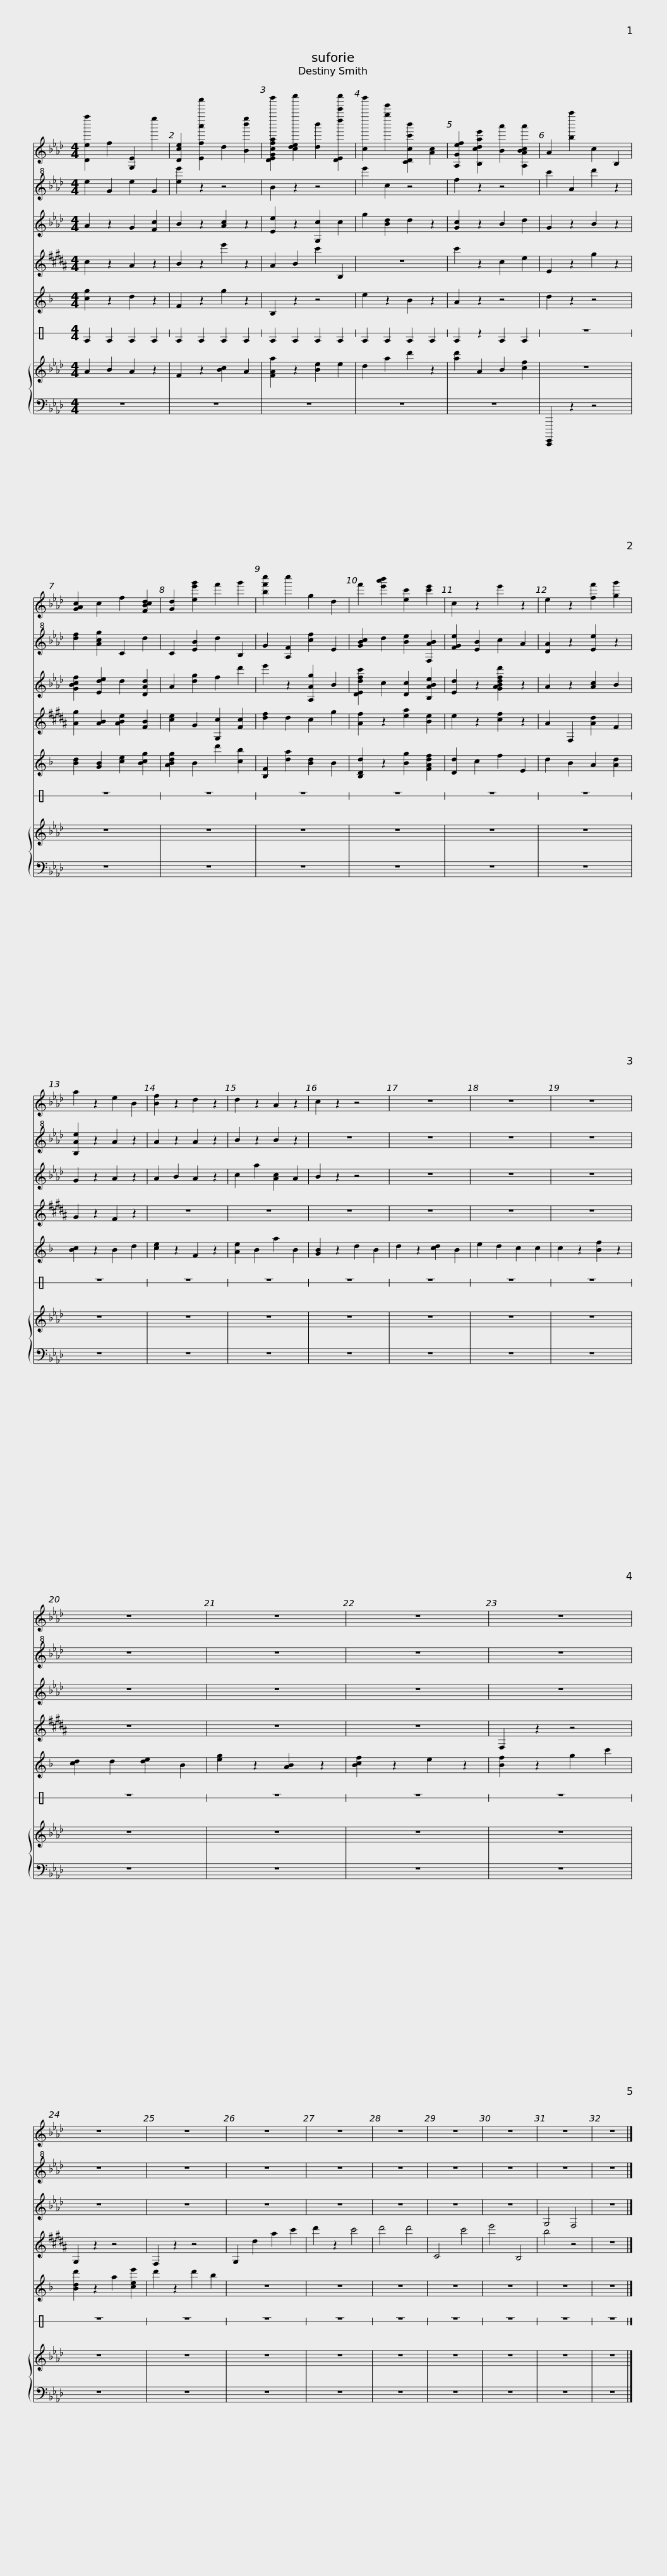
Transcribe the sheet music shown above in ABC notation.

X:1
%%score 1 2 3 4 5 6 { 7 | 8 }
L:1/8
M:4/4
I:linebreak $
K:Ab
V:1 treble
V:2 treble+8
V:3 treble
V:4 treble transpose=-3
V:5 treble transpose=-9
V:6 perc stafflines=1
K:none
V:7 treble
V:8 bass
V:1
 [Def'']2 f2 [G,E]2 e''2 | [Dce]2 [Efa'a''']2 d2 [Bb'e'']2 | [DEGcfab''']2 [cdec'''']2 [db']2 [DEd''c'''c'''']2 | [cb''']2 [g''e''']2 [CDcc'b']2 [Ac]2 | [A,Gef]2 [B,cdae']2 [Ba']2 [A,ABca']2 | %5
 A2 [ba'']2 c2 B,2 |$ [GAc]2 c2 f2 [FBcd]2 | [Gd]2 [ee'g']2 f'2 g'2 | [bf'c'']2 c''2 g2 d2 | f'2 [e'a'b']2 [ec']2 [c'e']2 | %10
 c2 z2 e'2 z2 | e2 z2 [ff']2 [gg']2 |$ a2 z2 e2 B2 | [Bf]2 z2 d2 z2 | d2 z2 A2 z2 | %15
 c2 z2 z4 | z8 | z8 | z8 | z8 |$ %20
 z8 | z8 | z8 | z8 | z8 | %25
 z8 | z8 | z8 |$ z8 | z8 | %30
 z8 | z8 |] %32
V:2
 e2 G2 e2 G2 | [ee']2 z2 z4 | B2 z2 z4 | e'2 c2 z4 | f2 z2 z4 | %5
 c'2 A2 d'2 z2 |$ [df]2 [Acg]2 C2 d2 | C2 [EB]2 d2 B,2 | G2 [A,F]2 [cf]2 E2 | [GBc]2 d2 [Be]2 [F,AB]2 | %10
 [FGe]2 [EB]2 c2 A2 | [DA]2 z2 [Ee]2 z2 |$ [B,Ae]2 z2 A2 z2 | A2 z2 A2 z2 | B2 z2 B2 z2 | %15
 z8 | z8 | z8 | z8 | z8 |$ %20
 z8 | z8 | z8 | z8 | z8 | %25
 z8 | z8 | z8 |$ z8 | z8 | %30
 z8 | z8 |] %32
V:3
 A2 z2 G2 [Fc]2 | B2 z2 [Ac]2 z2 | [Ee]2 z2 [G,c]2 c2 | g2 [Bd]2 d2 z2 | [Gc]2 z2 B2 d2 | %5
 G2 z2 B2 z2 |$ [GBcf]2 [Ede]2 d2 [DAd]2 | A2 [dg]2 f2 d'2 | e'2 z2 [A,Ag]2 B2 | [DEdfc']2 c2 [Dc]2 [B,ABe]2 | %10
 [Ed]2 z2 [GABdfd']2 z2 | A2 z2 [Ac]2 B2 |$ G2 z2 A2 z2 | A2 B2 A2 z2 | c2 a2 [Ac]2 A2 | %15
 B2 z2 z4 | z8 | z8 | z8 | z8 |$ %20
 z8 | z8 | z8 | z8 | z8 | %25
 z8 | z8 | z8 |$ z8 | z8 | %30
 G,4 F,4 | z8 |] %32
V:4
[K:B] c2 z2 A2 z2 | B2 z2 e'2 z2 | A2 B2 c'2 B,2 | z8 | c'2 z2 c2 e2 | %5
 E2 z2 g2 z2 |$ [Ag]2 [AB]2 [ABe]2 [FB]2 | [ce]2 G2 [G,c]2 [Fc]2 | [df]2 d2 c2 g2 | [Af]2 z2 [ea]2 [Be]2 | %10
 e2 z2 [cf]2 z2 | A2 F,2 [Ad]2 F2 |$ G2 z2 F2 z2 | z8 | z8 | %15
 z8 | z8 | z8 | z8 | z8 |$ %20
 z8 | z8 | F,2 z2 z4 | G,2 z2 z4 | F,2 z2 z4 | %25
 G,2 d2 a2 c'2 | d'2 z2 c'4 | d'4 d'4 |$ C4 c'4 | e'4 B,4 | %30
 b4 z4 | z8 |] %32
V:5
[K:F] [cg]2 z2 d2 z2 | F2 z2 g2 z2 | B,2 z2 z4 | e2 z2 B2 z2 | A2 z2 z4 | %5
 d2 z2 z4 |$ [Bd]2 [GB]2 [ce]2 [Bcg]2 | [ABdg]2 B2 d'2 [cb]2 | [B,F]2 [da]2 [Bd]2 B2 | [B,Dd]2 z2 [Bg]2 [FAdf]2 | %10
 [Dd]2 c2 f2 E2 | d2 B2 A2 [Ad]2 |$ [Bc]2 z2 B2 d2 | [ce]2 z2 F2 z2 | [Ae]2 B2 a2 B2 | %15
 [GB]2 z2 d2 B2 | d2 z2 [cd]2 B2 | e2 d2 c2 c2 | c2 z2 [Bf]2 z2 | [cd]2 d2 [de]2 B2 |$ %20
 [eg]2 z2 [AB]2 z2 | [Bcf]2 z2 e2 z2 | [Bf]2 z2 g2 c'2 | [Bdd']2 z2 a2 [cee']2 | d'2 z2 d'2 b2 | %25
 z8 | z8 | z8 |$ z8 | z8 | %30
 z8 | z8 |] %32
V:6
[K:C] E2 E2 E2 E2 | E2 E2 E2 E2 | E2 E2 E2 E2 | E2 E2 E2 E2 | E2 z2 E2 E2 | %5
 z8 |$ z8 | z8 | z8 | z8 | %10
 z8 | z8 |$ z8 | z8 | z8 | %15
 z8 | z8 | z8 | z8 | z8 |$ %20
 z8 | z8 | z8 | z8 | z8 | %25
 z8 | z8 | z8 |$ z8 | z8 | %30
 z8 | z8 |] %32
V:7
 A2 B2 A2 z2 | F2 z2 [Bc]2 A2 | [FAa]2 z2 [Be]2 e2 | d2 a2 d'2 z2 | [ad']2 A2 B2 [cf]2 | %5
 z8 |$ z8 | z8 | z8 | z8 | %10
 z8 | z8 |$ z8 | z8 | z8 | %15
 z8 | z8 | z8 | z8 | z8 |$ %20
 z8 | z8 | z8 | z8 | z8 | %25
 z8 | z8 | z8 |$ z8 | z8 | %30
 z8 | z8 |] %32
V:8
 z8 | z8 | z8 | z8 | z8 | %5
 [E,,,,G,,,,]2 z2 z4 |$ z8 | z8 | z8 | z8 | %10
 z8 | z8 |$ z8 | z8 | z8 | %15
 z8 | z8 | z8 | z8 | z8 |$ %20
 z8 | z8 | z8 | z8 | z8 | %25
 z8 | z8 | z8 |$ z8 | z8 | %30
 z8 | z8 |] %32
